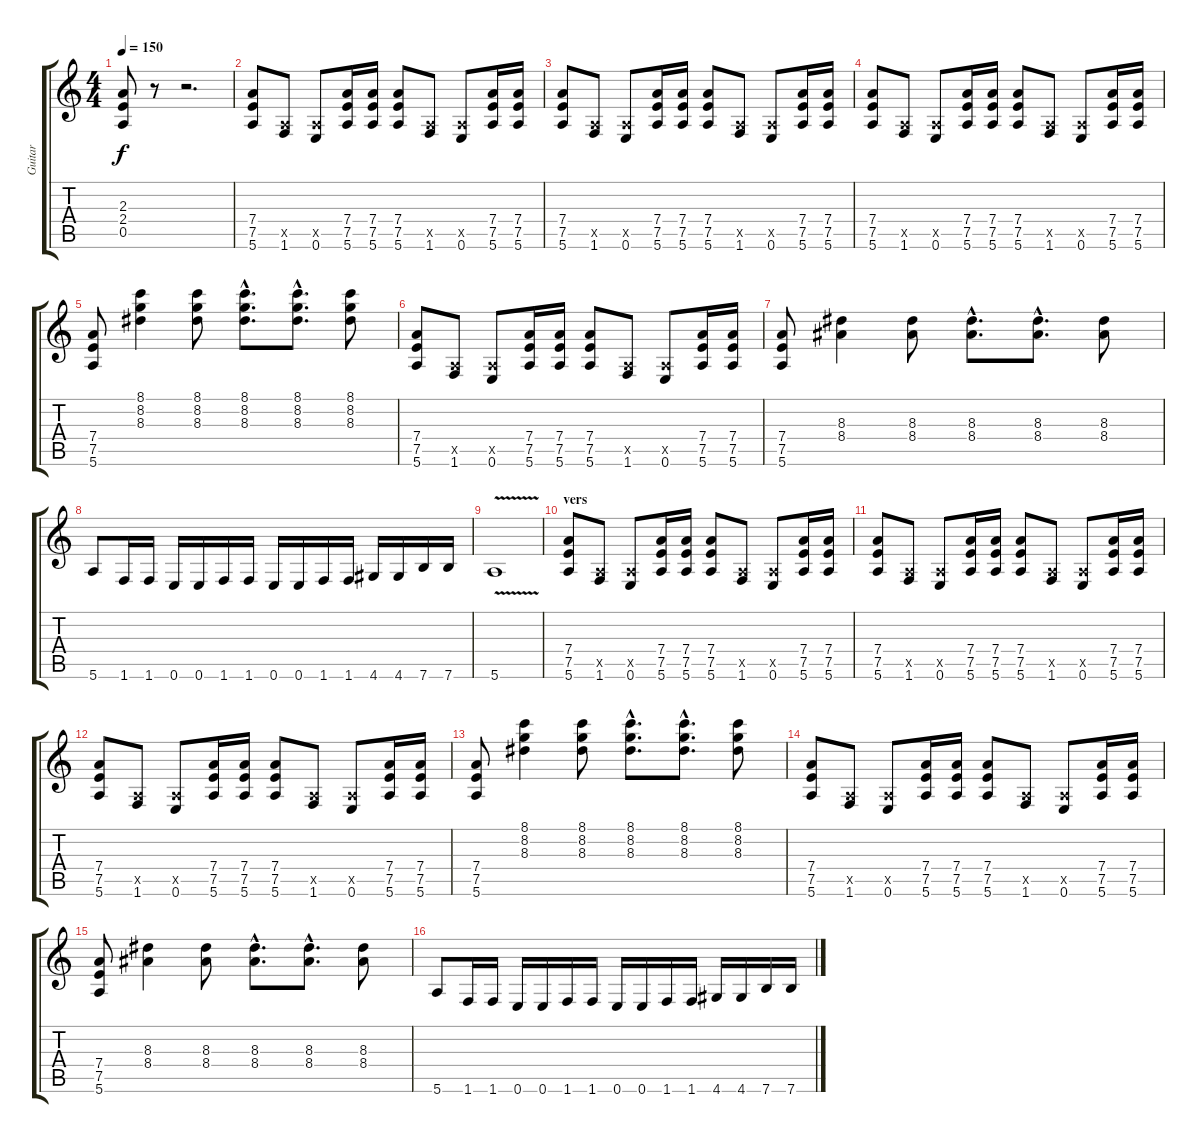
\track ("Guitar" "Guitar") {instrument distortionguitar}
\staff {score tabs}
\tuning (E4 B3 G3 D3 A2 E2) {hide}
\ts (4 4)
\tempo 150
\clef g2
\ks c
(2.3 2.4 0.5).8{dy f} r.8 r.2{d} |
(7.4 7.5 5.6).8 (0.5{x} 1.6).8 (0.5{x} 0.6).8 (7.4 7.5 5.6).16 (7.4 7.5 5.6).16 (7.4 7.5 5.6).8 (0.5{x} 1.6).8 (0.5{x} 0.6).8 (7.4 7.5 5.6).16 (7.4 7.5 5.6).16 |
(7.4 7.5 5.6).8 (0.5{x} 1.6).8 (0.5{x} 0.6).8 (7.4 7.5 5.6).16 (7.4 7.5 5.6).16 (7.4 7.5 5.6).8 (0.5{x} 1.6).8 (0.5{x} 0.6).8 (7.4 7.5 5.6).16 (7.4 7.5 5.6).16 |
(7.4 7.5 5.6).8 (0.5{x} 1.6).8 (0.5{x} 0.6).8 (7.4 7.5 5.6).16 (7.4 7.5 5.6).16 (7.4 7.5 5.6).8 (0.5{x} 1.6).8 (0.5{x} 0.6).8 (7.4 7.5 5.6).16 (7.4 7.5 5.6).16 |
(7.4 7.5 5.6).8 (8.1 8.2 8.3).4 (8.1 8.2 8.3).8 (8.1{hac} 8.2{hac} 8.3{hac}).8{d} (8.1{hac} 8.2{hac} 8.3{hac}).8{d} (8.1 8.2 8.3).8 |
(7.4 7.5 5.6).8 (0.5{x} 1.6).8 (0.5{x} 0.6).8 (7.4 7.5 5.6).16 (7.4 7.5 5.6).16 (7.4 7.5 5.6).8 (0.5{x} 1.6).8 (0.5{x} 0.6).8 (7.4 7.5 5.6).16 (7.4 7.5 5.6).16 |
(7.4 7.5 5.6).8 (8.3 8.4).4 (8.3 8.4).8 (8.3{hac} 8.4{hac}).8{d} (8.3{hac} 8.4{hac}).8{d} (8.3 8.4).8 |
5.6.8 1.6.16 1.6.16 0.6.16 0.6.16 1.6.16 1.6.16 0.6.16 0.6.16 1.6.16 1.6.16 4.6.16 4.6.16 7.6.16 7.6.16 |
5.6{v}.1 |
\section ("" "vers")
(7.4 7.5 5.6).8 (0.5{x} 1.6).8 (0.5{x} 0.6).8 (7.4 7.5 5.6).16 (7.4 7.5 5.6).16 (7.4 7.5 5.6).8 (0.5{x} 1.6).8 (0.5{x} 0.6).8 (7.4 7.5 5.6).16 (7.4 7.5 5.6).16 |
(7.4 7.5 5.6).8 (0.5{x} 1.6).8 (0.5{x} 0.6).8 (7.4 7.5 5.6).16 (7.4 7.5 5.6).16 (7.4 7.5 5.6).8 (0.5{x} 1.6).8 (0.5{x} 0.6).8 (7.4 7.5 5.6).16 (7.4 7.5 5.6).16 |
(7.4 7.5 5.6).8 (0.5{x} 1.6).8 (0.5{x} 0.6).8 (7.4 7.5 5.6).16 (7.4 7.5 5.6).16 (7.4 7.5 5.6).8 (0.5{x} 1.6).8 (0.5{x} 0.6).8 (7.4 7.5 5.6).16 (7.4 7.5 5.6).16 |
(7.4 7.5 5.6).8 (8.1 8.2 8.3).4 (8.1 8.2 8.3).8 (8.1{hac} 8.2{hac} 8.3{hac}).8{d} (8.1{hac} 8.2{hac} 8.3{hac}).8{d} (8.1 8.2 8.3).8 |
(7.4 7.5 5.6).8 (0.5{x} 1.6).8 (0.5{x} 0.6).8 (7.4 7.5 5.6).16 (7.4 7.5 5.6).16 (7.4 7.5 5.6).8 (0.5{x} 1.6).8 (0.5{x} 0.6).8 (7.4 7.5 5.6).16 (7.4 7.5 5.6).16 |
(7.4 7.5 5.6).8 (8.3 8.4).4 (8.3 8.4).8 (8.3{hac} 8.4{hac}).8{d} (8.3{hac} 8.4{hac}).8{d} (8.3 8.4).8 |
5.6.8 1.6.16 1.6.16 0.6.16 0.6.16 1.6.16 1.6.16 0.6.16 0.6.16 1.6.16 1.6.16 4.6.16 4.6.16 7.6.16 7.6.16
